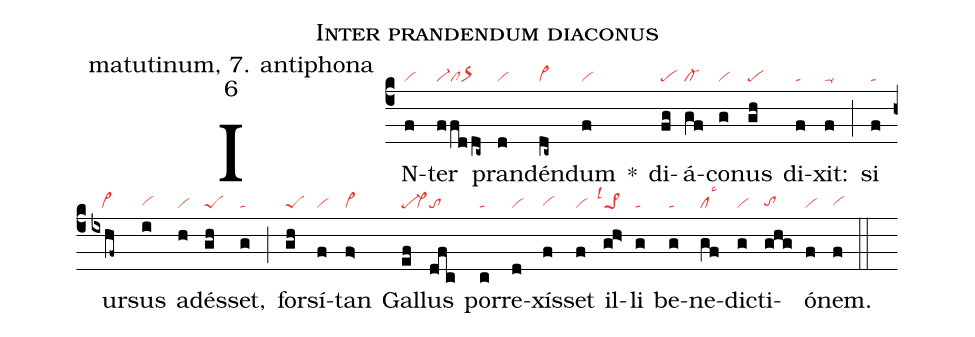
name: Inter prandendum diaconus;
office-part: matutinum, 7. antiphona;
mode: 6;
nabc-lines: 1;
%%
(c4)
IN(f|vi)ter(ffddc~|vi-clor>) pran(d|vi)dén(dc~|vi>)dum(f|vi) *()
di(fg|pe)á(gf|cl-)co(g|vi)nus(gh|pe) di(f|ta)xit:(f|ta-) (;)
si(f|ta) ur(ixhf~|///vi>)sus(i|vihg) a(h|vi)dés(gh|peS)set,(g|ta) (;)
for(gh|peS)sí(f|vi)tan(f>|vi>) Gal(ef|pe-`vi>)lus(dfc|to) por(c|ta)re(d|vi)xís(f|vihg)set(f|vi) il(gh>|``pe>1lsl1)li(g|ta) be(g|ta)ne(gf|cllsc3)dic(g|vi)ti(ghg|tohg)ó(f|vi)nem.(f|vihg) (::)
